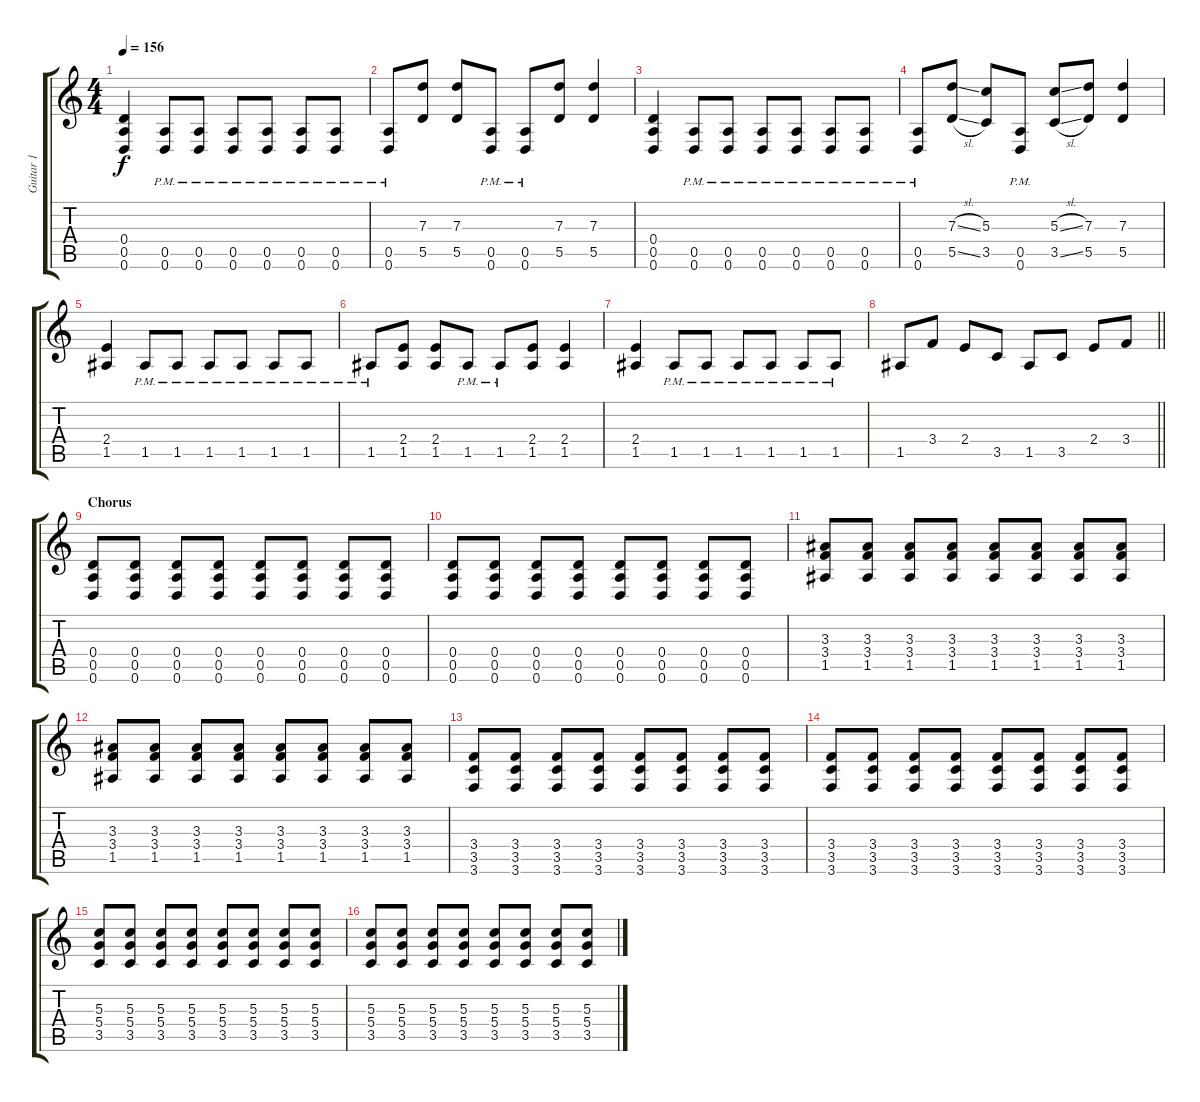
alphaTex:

\track ("Guitar 1" "Guitar 1") {instrument distortionguitar}
\staff {score tabs}
\tuning (E4 B3 G3 D3 A2 D2) {hide}
\ts (4 4)
\tempo 156
\clef g2
\ks c
(0.4 0.5 0.6).4{dy f} (0.5{pm} 0.6{pm}).8 (0.5{pm} 0.6{pm}).8 (0.5{pm} 0.6{pm}).8 (0.5{pm} 0.6{pm}).8 (0.5{pm} 0.6{pm}).8 (0.5{pm} 0.6{pm}).8 |
(0.5{pm} 0.6{pm}).8 (7.3 5.5).8 (7.3 5.5).8 (0.5{pm} 0.6{pm}).8 (0.5{pm} 0.6{pm}).8 (7.3 5.5).8 (7.3 5.5).4 |
(0.4 0.5 0.6).4 (0.5{pm} 0.6{pm}).8 (0.5{pm} 0.6{pm}).8 (0.5{pm} 0.6{pm}).8 (0.5{pm} 0.6{pm}).8 (0.5{pm} 0.6{pm}).8 (0.5{pm} 0.6{pm}).8 |
(0.5{pm} 0.6{pm}).8 (7.3{sl} 5.5{sl}).8 (5.3 3.5).8 (0.5{pm} 0.6{pm}).8 (5.3{sl} 3.5{sl}).8 (7.3 5.5).8 (7.3 5.5).4 |
(2.4 1.5).4 1.5{pm}.8 1.5{pm}.8 1.5{pm}.8 1.5{pm}.8 1.5{pm}.8 1.5{pm}.8 |
1.5{pm}.8 (2.4 1.5).8 (2.4 1.5).8 1.5{pm}.8 1.5{pm}.8 (2.4 1.5).8 (2.4 1.5).4 |
(2.4 1.5).4 1.5{pm}.8 1.5{pm}.8 1.5{pm}.8 1.5{pm}.8 1.5{pm}.8 1.5{pm}.8 |
\barLineRight lightlight
1.5.8 3.4.8 2.4.8 3.5.8 1.5.8 3.5.8 2.4.8 3.4.8 |
\section ("" "Chorus")
(0.4 0.5 0.6).8 (0.4 0.5 0.6).8 (0.4 0.5 0.6).8 (0.4 0.5 0.6).8 (0.4 0.5 0.6).8 (0.4 0.5 0.6).8 (0.4 0.5 0.6).8 (0.4 0.5 0.6).8 |
(0.4 0.5 0.6).8 (0.4 0.5 0.6).8 (0.4 0.5 0.6).8 (0.4 0.5 0.6).8 (0.4 0.5 0.6).8 (0.4 0.5 0.6).8 (0.4 0.5 0.6).8 (0.4 0.5 0.6).8 |
(3.3 3.4 1.5).8 (3.3 3.4 1.5).8 (3.3 3.4 1.5).8 (3.3 3.4 1.5).8 (3.3 3.4 1.5).8 (3.3 3.4 1.5).8 (3.3 3.4 1.5).8 (3.3 3.4 1.5).8 |
(3.3 3.4 1.5).8 (3.3 3.4 1.5).8 (3.3 3.4 1.5).8 (3.3 3.4 1.5).8 (3.3 3.4 1.5).8 (3.3 3.4 1.5).8 (3.3 3.4 1.5).8 (3.3 3.4 1.5).8 |
(3.4 3.5 3.6).8 (3.4 3.5 3.6).8 (3.4 3.5 3.6).8 (3.4 3.5 3.6).8 (3.4 3.5 3.6).8 (3.4 3.5 3.6).8 (3.4 3.5 3.6).8 (3.4 3.5 3.6).8 |
(3.4 3.5 3.6).8 (3.4 3.5 3.6).8 (3.4 3.5 3.6).8 (3.4 3.5 3.6).8 (3.4 3.5 3.6).8 (3.4 3.5 3.6).8 (3.4 3.5 3.6).8 (3.4 3.5 3.6).8 |
(5.3 5.4 3.5).8 (5.3 5.4 3.5).8 (5.3 5.4 3.5).8 (5.3 5.4 3.5).8 (5.3 5.4 3.5).8 (5.3 5.4 3.5).8 (5.3 5.4 3.5).8 (5.3 5.4 3.5).8 |
(5.3 5.4 3.5).8 (5.3 5.4 3.5).8 (5.3 5.4 3.5).8 (5.3 5.4 3.5).8 (5.3 5.4 3.5).8 (5.3 5.4 3.5).8 (5.3 5.4 3.5).8 (5.3 5.4 3.5).8
